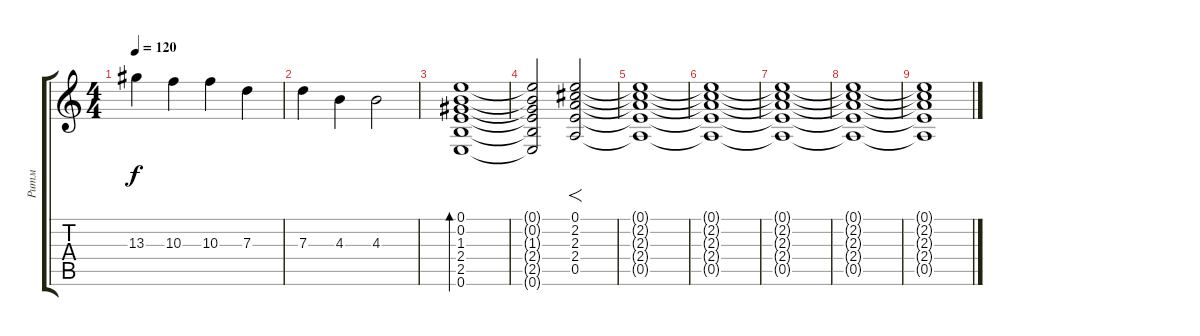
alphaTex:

\track ("Ритм" "Ритм") {instrument electricguitarclean}
\staff {score tabs}
\tuning (E4 B3 G3 D3 A2 E2) {hide}
\ts (4 4)
\tempo 120
\clef g2
\ks c
13.3.4{dy f} 10.3.4 10.3.4 7.3.4 |
7.3.4 4.3.4 4.3.2 |
(0.1 0.2 1.3 2.4 2.5 0.6).1{bd 240} |
(0.1{t} 0.2{t} 1.3{t} 2.4{t} 2.5{t} 0.6{t}).2 (0.1 2.2 2.3 2.4 0.5).2{f volume 8 instrument drawbarorgan} |
(0.1{t} 2.2{t} 2.3{t} 2.4{t} 0.5{t}).1 |
(0.1{t} 2.2{t} 2.3{t} 2.4{t} 0.5{t}).1 |
(0.1{t} 2.2{t} 2.3{t} 2.4{t} 0.5{t}).1{volume 1} |
(0.1{t} 2.2{t} 2.3{t} 2.4{t} 0.5{t}).1 |
(0.1{t} 2.2{t} 2.3{t} 2.4{t} 0.5{t}).1
